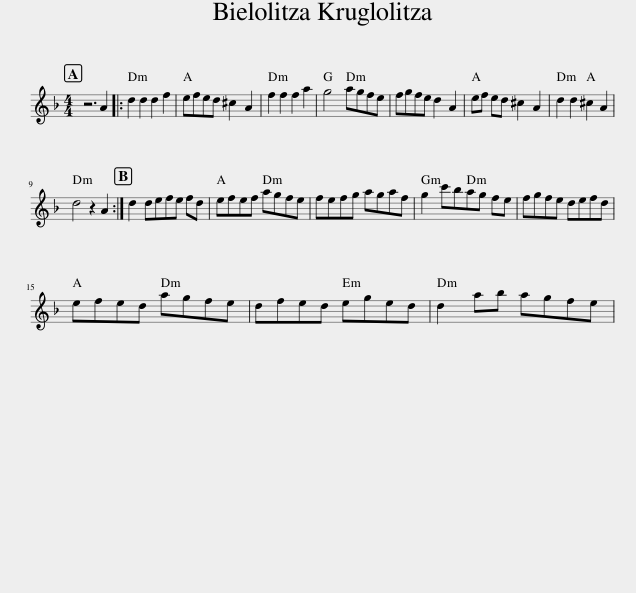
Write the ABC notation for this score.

X:1
L:1/8
M:4/4
I:linebreak $
K:Dmin
V:1 treble
V:1
 z6 A2 |: d2 d2 d2 f2 | efed ^c2 A2 | f2 f2 f2 a2 | g4 agfe | %5
 fgfe d2 A2 | ef ed ^c2 A2 | d2 d2 ^c2 A2 |$ d4 z2 A2 :| d2 defe fd | %10
 efef agfe | fefg agaf | g2 c'bag fe | fgfe defd |$ efed agfe | %15
 dfed eged | d2 ab agfe | %17
